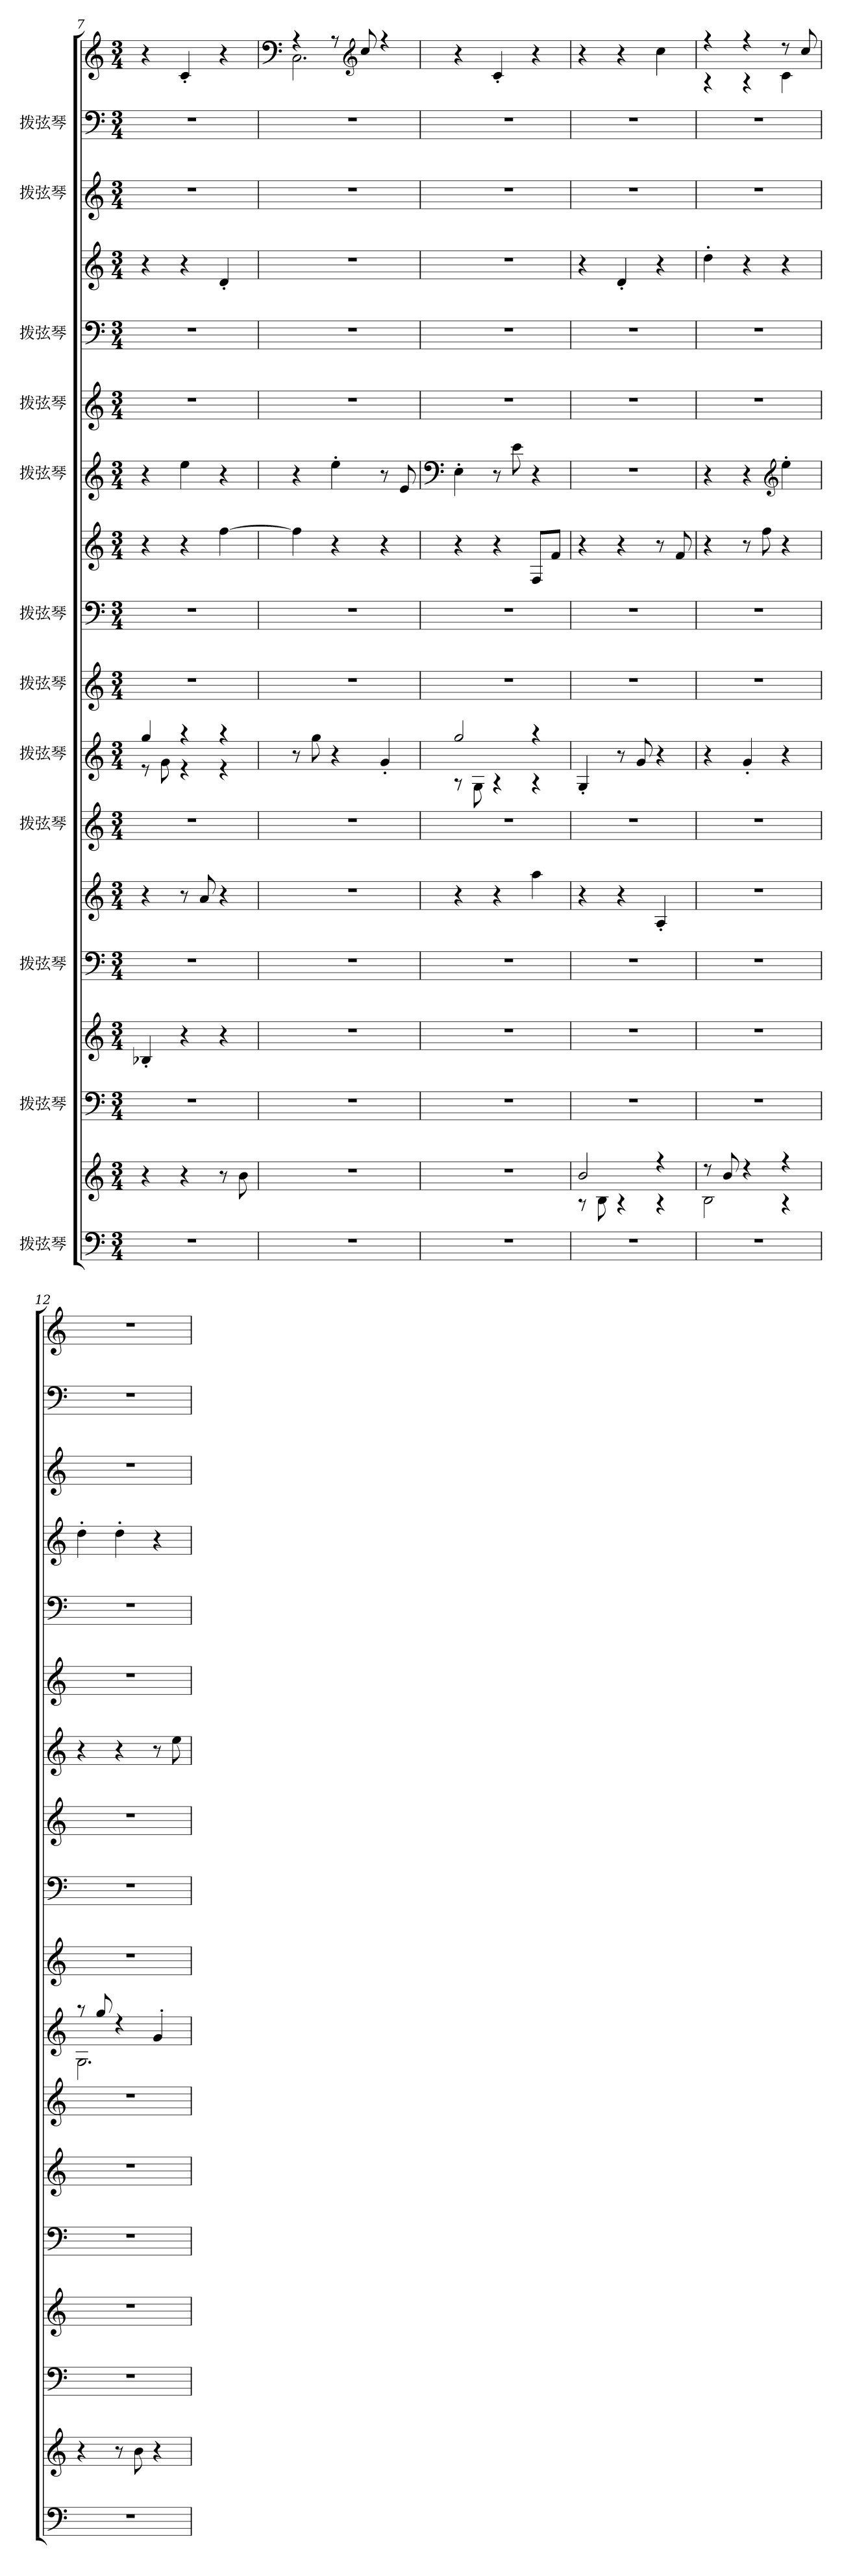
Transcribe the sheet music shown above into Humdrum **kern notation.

**kern	**kern	**kern	**kern	**kern	**kern	**kern	**kern	**kern	**kern	**kern	**kern	**kern	**kern	**kern	**kern	**kern	**kern
*part12	*part12	*part11	*part11	*part10	*part10	*part9	*part8	*part7	*part6	*part6	*part5	*part4	*part3	*part3	*part2	*part1	*part1
*staff18	*staff17	*staff16	*staff15	*staff14	*staff13	*staff12	*staff11	*staff10	*staff9	*staff8	*staff7	*staff6	*staff5	*staff4	*staff3	*staff2	*staff1
*I"拨弦琴	*	*I"拨弦琴	*	*I"拨弦琴	*	*I"拨弦琴	*I"拨弦琴	*I"拨弦琴	*I"拨弦琴	*	*I"拨弦琴	*I"拨弦琴	*I"拨弦琴	*	*I"拨弦琴	*I"拨弦琴	*
*clefF4	*clefG2	*clefF4	*clefG2	*clefF4	*clefG2	*clefG2	*clefG2	*clefG2	*clefF4	*clefG2	*clefG2	*clefG2	*clefF4	*clefG2	*clefG2	*clefF4	*clefG2
*k[]	*k[]	*k[]	*k[]	*k[]	*k[]	*k[]	*k[]	*k[]	*k[]	*k[]	*k[]	*k[]	*k[]	*k[]	*k[]	*k[]	*k[]
*M3/4	*M3/4	*M3/4	*M3/4	*M3/4	*M3/4	*M3/4	*M3/4	*M3/4	*M3/4	*M3/4	*M3/4	*M3/4	*M3/4	*M3/4	*M3/4	*M3/4	*M3/4
=7	=7	=7	=7	=7	=7	=7	=7	=7	=7	=7	=7	=7	=7	=7	=7	=7	=7
*	*	*	*	*	*	*	*^	*	*	*	*	*	*	*	*	*	*
2.r	4r	2.r	4B-X'/	2.r	4r	2.r	4gg/	8r	2.r	2.r	4r	4r	2.r	2.r	4r	2.r	2.r	4r
.	.	.	.	.	.	.	.	8g\	.	.	.	.	.	.	.	.	.	.
.	4r	.	4r	.	8r	.	4r	4r	.	.	4r	4ee\	.	.	4r	.	.	4c'/
.	.	.	.	.	8a/	.	.	.	.	.	.	.	.	.	.	.	.	.
.	8r	.	4r	.	4r	.	4r	4r	.	.	[4ff\	4r	.	.	4d'/	.	.	4r
.	8b\	.	.	.	.	.	.	.	.	.	.	.	.	.	.	.	.	.
*	*	*	*	*	*	*	*v	*v	*	*	*	*	*	*	*	*	*	*
=8	=8	=8	=8	=8	=8	=8	=8	=8	=8	=8	=8	=8	=8	=8	=8	=8	=8
*	*	*	*	*	*	*	*	*	*	*	*	*	*	*	*	*	*clefF4
*	*	*	*	*	*	*	*	*	*	*	*	*	*	*	*	*	*^
2.r	2.r	2.r	2.r	2.r	2.r	2.r	8r	2.r	2.r	4ff\]	4r	2.r	2.r	2.r	2.r	2.r	4r	2.C\
.	.	.	.	.	.	.	8gg\	.	.	.	.	.	.	.	.	.	.	.
.	.	.	.	.	.	.	4r	.	.	4r	4ee'\	.	.	.	.	.	8r	.
*	*	*	*	*	*	*	*	*	*	*	*	*	*	*	*	*	*clefG2	*
.	.	.	.	.	.	.	.	.	.	.	.	.	.	.	.	.	8cc/	.
.	.	.	.	.	.	.	4g'/	.	.	4r	8r	.	.	.	.	.	4r	.
.	.	.	.	.	.	.	.	.	.	.	8e/	.	.	.	.	.	.	.
*	*	*	*	*	*	*	*	*	*	*	*	*	*	*	*	*	*v	*v
=9	=9	=9	=9	=9	=9	=9	=9	=9	=9	=9	=9	=9	=9	=9	=9	=9	=9
*	*	*	*	*	*	*	*	*	*	*	*clefF4	*	*	*	*	*	*
*	*	*	*	*	*	*	*^	*	*	*	*	*	*	*	*	*	*
2.r	2.r	2.r	2.r	2.r	4r	2.r	2gg/	8r	2.r	2.r	4r	4E'\	2.r	2.r	2.r	2.r	2.r	4r
.	.	.	.	.	.	.	.	8G\	.	.	.	.	.	.	.	.	.	.
.	.	.	.	.	4r	.	.	4r	.	.	4r	8r	.	.	.	.	.	4c'/
.	.	.	.	.	.	.	.	.	.	.	.	8e\	.	.	.	.	.	.
.	.	.	.	.	4aa\	.	4r	4r	.	.	8F/L	4r	.	.	.	.	.	4r
.	.	.	.	.	.	.	.	.	.	.	8f/J	.	.	.	.	.	.	.
*	*	*	*	*	*	*	*v	*v	*	*	*	*	*	*	*	*	*	*
=10	=10	=10	=10	=10	=10	=10	=10	=10	=10	=10	=10	=10	=10	=10	=10	=10	=10
*	*^	*	*	*	*	*	*	*	*	*	*	*	*	*	*	*	*
2.r	2b/	8r	2.r	2.r	2.r	4r	2.r	4G'/	2.r	2.r	4r	2.r	2.r	2.r	4r	2.r	2.r	4r
.	.	8B\	.	.	.	.	.	.	.	.	.	.	.	.	.	.	.	.
.	.	4r	.	.	.	4r	.	8r	.	.	4r	.	.	.	4d'/	.	.	4r
.	.	.	.	.	.	.	.	8g/	.	.	.	.	.	.	.	.	.	.
.	4r	4r	.	.	.	4A'/	.	4r	.	.	8r	.	.	.	4r	.	.	4cc\
.	.	.	.	.	.	.	.	.	.	.	8f/	.	.	.	.	.	.	.
!!LO:PB:g=z
=11	=11	=11	=11	=11	=11	=11	=11	=11	=11	=11	=11	=11	=11	=11	=11	=11	=11	=11
*	*	*	*	*	*	*	*	*	*	*	*	*	*	*	*	*	*	*^
2.r	8r	2B\	2.r	2.r	2.r	2.r	2.r	4r	2.r	2.r	4r	4r	2.r	2.r	4dd'\	2.r	2.r	4r	4r
.	8b/	.	.	.	.	.	.	.	.	.	.	.	.	.	.	.	.	.	.
.	4r	.	.	.	.	.	.	4g'/	.	.	8r	4r	.	.	4r	.	.	4r	4r
.	.	.	.	.	.	.	.	.	.	.	8ff\	.	.	.	.	.	.	.	.
*	*	*	*	*	*	*	*	*	*	*	*	*clefG2	*	*	*	*	*	*	*
.	4r	4r	.	.	.	.	.	4r	.	.	4r	4ee'\	.	.	4r	.	.	8r	4c\
.	.	.	.	.	.	.	.	.	.	.	.	.	.	.	.	.	.	8cc/	.
*	*v	*v	*	*	*	*	*	*	*	*	*	*	*	*	*	*	*	*v	*v
=12	=12	=12	=12	=12	=12	=12	=12	=12	=12	=12	=12	=12	=12	=12	=12	=12	=12
*	*	*	*	*	*	*	*^	*	*	*	*	*	*	*	*	*	*
2.r	4r	2.r	2.r	2.r	2.r	2.r	8r	2.G\	2.r	2.r	2.r	4r	2.r	2.r	4dd'\	2.r	2.r	2.r
.	.	.	.	.	.	.	8gg/	.	.	.	.	.	.	.	.	.	.	.
.	8r	.	.	.	.	.	4r	.	.	.	.	4r	.	.	4dd'\	.	.	.
.	8b\	.	.	.	.	.	.	.	.	.	.	.	.	.	.	.	.	.
.	4r	.	.	.	.	.	4g'/	.	.	.	.	8r	.	.	4r	.	.	.
.	.	.	.	.	.	.	.	.	.	.	.	8ee\	.	.	.	.	.	.
*	*	*	*	*	*	*	*v	*v	*	*	*	*	*	*	*	*	*	*
=	=	=	=	=	=	=	=	=	=	=	=	=	=	=	=	=	=
*-	*-	*-	*-	*-	*-	*-	*-	*-	*-	*-	*-	*-	*-	*-	*-	*-	*-
